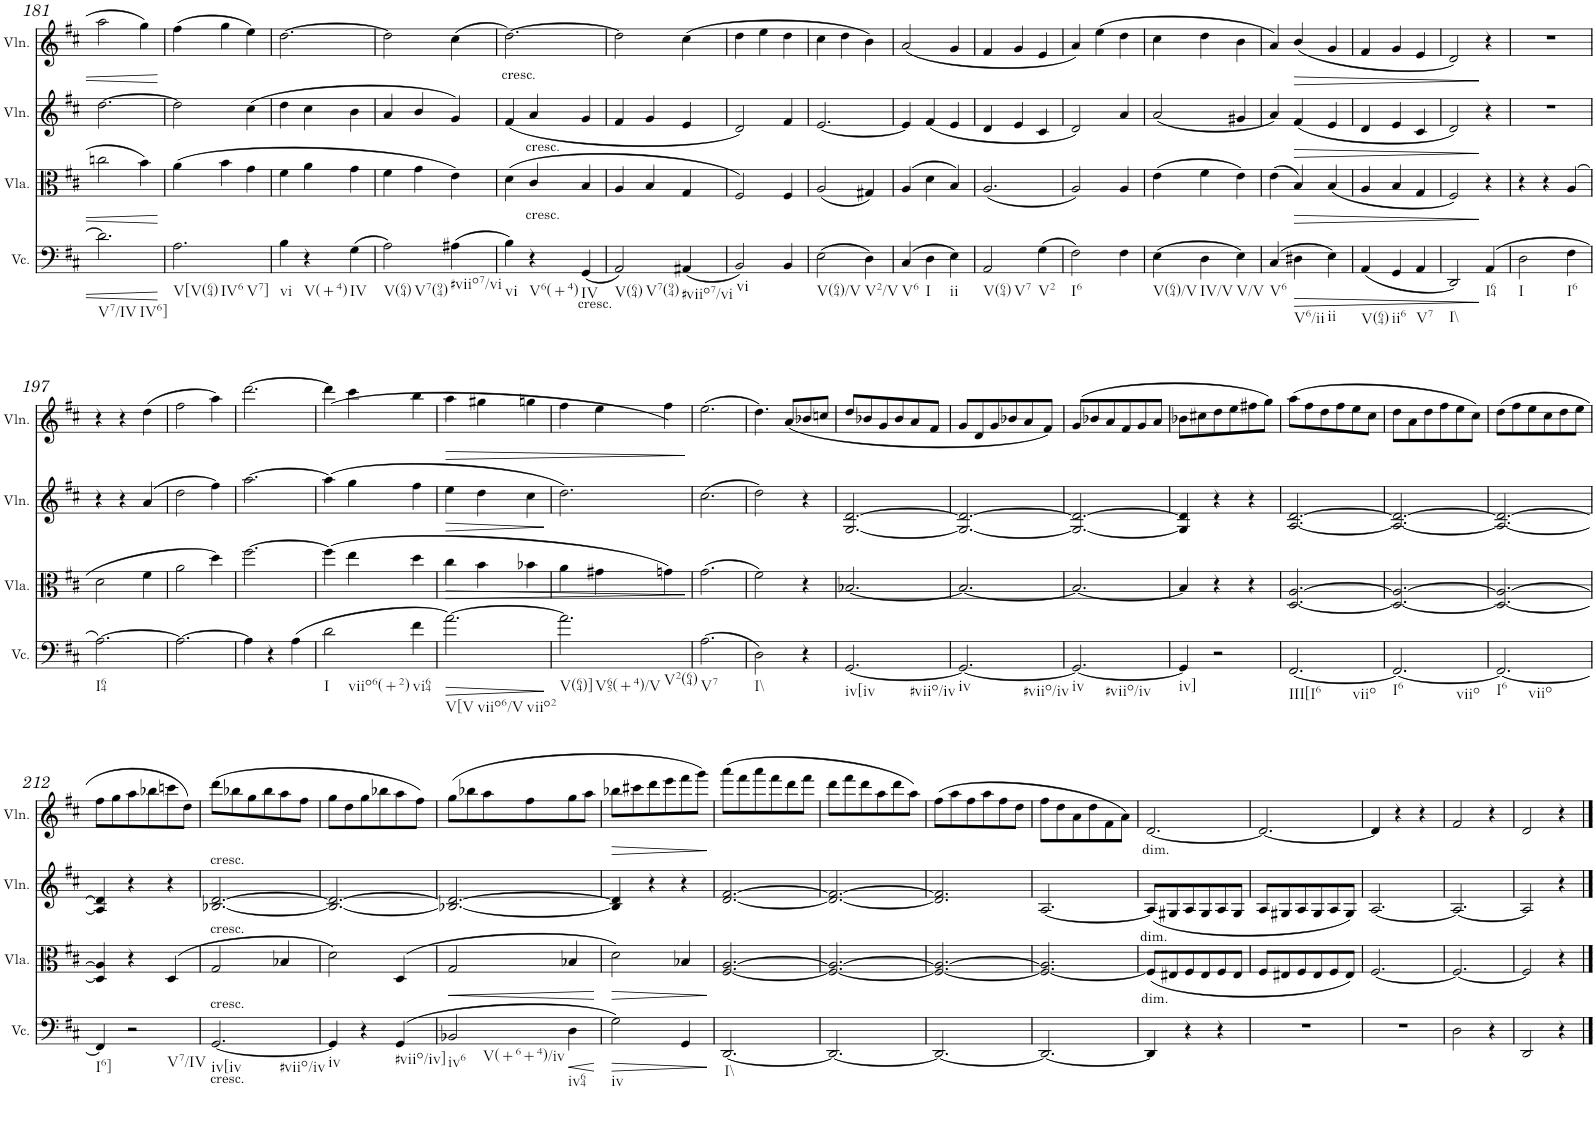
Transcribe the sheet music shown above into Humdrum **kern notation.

**kern	**dynam	**kern	**dynam	**kern	**dynam	**kern	**dynam
*part4	*part4	*part3	*part3	*part2	*part2	*part1	*part1
*staff4	*staff4	*staff3	*staff3	*staff2	*staff2	*staff1	*staff1
*I"Violoncello	*	*I"Viola	*	*I"Violin	*	*I"Violin	*
*I'Vc.	*	*I'Vla.	*	*I'Vln.	*	*I'Vln.	*
!!LO:PB:g=z
*clefF4	*	*clefC3	*	*clefG2	*	*clefG2	*
*k[f#c#]	*	*k[f#c#]	*	*k[f#c#]	*	*k[f#c#]	*
*M3/4	*	*M3/4	*	*M3/4	*	*M3/4	*
=181	=181	=181	=181	=181	=181	=181	=181
!LO:TX:b:t=V7/IV	!	!	!	!	!	!	!
!LO:TX:b:t=IV6]	!	!	!	!	!	!	!
2.d\]	.	2ccn\	.	[2.dd\	.	2aa\	.
.	.	4b\	.	.	.	4gg\	.
=182	=182	=182	=182	=182	=182	=182	=182
!LO:TX:b:t=V[V(64)	!	!	!	!	!	!	!
!LO:TX:b:t=IV6	!	!	!	!	!	!	!
!LO:TX:b:t=V7]	!	!	!	!	!	!	!
2.A\	.	(4a\	.	2dd\]	.	(4ff#\	.
.	.	4b\	.	.	.	4gg\	.
.	.	4g\	.	(4cc#\	.	4ee\)	.
=183	=183	=183	=183	=183	=183	=183	=183
!LO:TX:b:t=vi	!	!	!	!	!	!	!
4B\	.	4f#\	.	4dd\	.	[2.dd\	.
!LO:TX:b:t=V(+4)	!	!	!	!	!	!	!
4r	.	4a\	.	4cc#\	.	.	.
!LO:TX:b:t=IV	!	!	!	!	!	!	!
(4G\	.	4g\	.	4b\	.	.	.
=184	=184	=184	=184	=184	=184	=184	=184
!LO:TX:b:t=V(64)	!	!	!	!	!	!	!
!LO:TX:b:t=V7(94)	!	!	!	!	!	!	!
2A\)	.	4f#\	.	4a/	.	2dd\]	.
.	.	4g\	.	4b/	.	.	.
!LO:TX:b:t=#viio7/vi	!	!	!	!	!	!	!
(4A#X\	.	4e\)	.	4g/)	.	(4cc#\	.
=185	=185	=185	=185	=185	=185	=185	=185
!	!	!	!	!	!	!LO:TX:b:t=cresc.	!
!LO:TX:b:t=vi	!	!	!	!	!	!	!
4B\)	.	(4d\	.	(4f#/	.	[2.dd\)	.
!	!	!	!	!LO:TX:b:t=cresc.	!	!	!
!	!	!LO:TX:b:t=cresc.	!	!	!	!	!
!LO:TX:b:t=V6(+4)	!	!	!	!	!	!	!
4r	.	4c#/	.	4a/	.	.	.
!LO:TX:b:t=cresc.	!	!	!	!	!	!	!
!LO:TX:b:t=IV	!	!	!	!	!	!	!
(4GG/	.	4B/	.	4g/	.	.	.
=186	=186	=186	=186	=186	=186	=186	=186
!LO:TX:b:t=V(64)	!	!	!	!	!	!	!
!LO:TX:b:t=V7(94)	!	!	!	!	!	!	!
2AA/)	.	4A/	.	4f#/	.	2dd\]	.
.	.	4B/	.	4g/	.	.	.
!LO:TX:b:t=#viio7/vi	!	!	!	!	!	!	!
(4AA#X/	.	4G/	.	4e/	.	(4cc#\	.
=187	=187	=187	=187	=187	=187	=187	=187
!LO:TX:b:t=vi	!	!	!	!	!	!	!
2BB/)	.	2F#/)	.	2d/)	.	4dd\	.
.	.	.	.	.	.	4ee\	.
4BB/	.	4F#/	.	4f#/	.	4dd\	.
=188	=188	=188	=188	=188	=188	=188	=188
!LO:TX:b:t=V(64)/V	!	!	!	!	!	!	!
(2E\	.	(2A/	.	[2.e/	.	4cc#\	.
.	.	.	.	.	.	4dd\	.
!LO:TX:b:t=V2/V	!	!	!	!	!	!	!
4D\)	.	4G#X/)	.	.	.	4b\)	.
=189	=189	=189	=189	=189	=189	=189	=189
!LO:TX:b:t=V6	!	!	!	!	!	!	!
(4C#/	.	(4A/	.	4e/]	.	(2a/	.
!LO:TX:b:t=I	!	!	!	!	!	!	!
4D\	.	4d\	.	(4f#/	.	.	.
!LO:TX:b:t=ii	!	!	!	!	!	!	!
4E\)	.	4B/)	.	4e/	.	4g/	.
=190	=190	=190	=190	=190	=190	=190	=190
!LO:TX:b:t=V(64)	!	!	!	!	!	!	!
!LO:TX:b:t=V7	!	!	!	!	!	!	!
2AA/	.	(2.A/	.	4d/	.	4f#/	.
.	.	.	.	4e/	.	4g/	.
!LO:TX:b:t=V2	!	!	!	!	!	!	!
(4G\	.	.	.	4c#/	.	4e/	.
=191	=191	=191	=191	=191	=191	=191	=191
!LO:TX:b:t=I6	!	!	!	!	!	!	!
2F#\)	.	2A/)	.	2d/)	.	4a/)	.
.	.	.	.	.	.	(4ee\	.
4F#\	.	4A/	.	4a/	.	4dd\	.
=192	=192	=192	=192	=192	=192	=192	=192
!LO:TX:b:t=V(64)/V	!	!	!	!	!	!	!
(4E\	.	(4e\	.	(2a/	.	4cc#\	.
!LO:TX:b:t=IV/V	!	!	!	!	!	!	!
4D\	.	4f#\	.	.	.	4dd\	.
!LO:TX:b:t=V/V	!	!	!	!	!	!	!
4E\)	.	4e\)	.	4g#X/	.	4b\	.
=193	=193	=193	=193	=193	=193	=193	=193
!LO:TX:b:t=V6	!	!	!	!	!	!	!
(4C#/	.	(4e\	.	4a/)	.	4a/)	.
!LO:TX:b:t=V6/ii	!	!	!	!	!	!	!
!	!LO:HP:b	!	!LO:HP:b	!	!LO:HP:b	!	!LO:HP:b
4D#X\	>	4B/)	>	(4f#/	>	(4b/	>
!LO:TX:b:t=ii	!	!	!	!	!	!	!
4E\)	.	(4B/	.	4e/	.	4g/	.
=194	=194	=194	=194	=194	=194	=194	=194
!LO:TX:b:t=V(64)	!	!	!	!	!	!	!
(4AA/	.	4A/	.	4d/	.	4f#/	.
!LO:TX:b:t=ii6	!	!	!	!	!	!	!
4GG/	.	4B/	.	4e/	.	4g/	.
!LO:TX:b:t=V7	!	!	!	!	!	!	!
4AA/	.	4G/	.	4c#/	.	4e/	.
=195	=195	=195	=195	=195	=195	=195	=195
!LO:TX:b:t=I\\	!	!	!	!	!	!	!
2DD/)	.	2F#/)	.	2d/)	.	2d/)	.
!LO:TX:b:t=I64	!	!	!	!	!	!	!
(4AA/	]	4r	]	4r	]	4r	]
=196	=196	=196	=196	=196	=196	=196	=196
!LO:TX:b:t=I	!	!	!	!	!	!	!
2D\	.	4r	.	2.r	.	2.r	.
.	.	4r	.	.	.	.	.
!LO:TX:b:t=I6	!	!	!	!	!	!	!
4F#\	.	(4A/	.	.	.	.	.
!!LO:LB:g=z
=197	=197	=197	=197	=197	=197	=197	=197
!LO:TX:b:t=I64	!	!	!	!	!	!	!
[2.A\)	.	2d\	.	4r	.	4r	.
.	.	.	.	4r	.	4r	.
.	.	4f#\	.	(>4a/	.	(4dd\	.
=198	=198	=198	=198	=198	=198	=198	=198
2.A\_	.	2a\	.	2dd\	.	2ff#\	.
.	.	4dd\)	.	4ff#\)	.	4aa\)	.
=199	=199	=199	=199	=199	=199	=199	=199
4A\]	.	[2.ff#\	.	[2.aa\	.	[2.ddd\	.
4r	.	.	.	.	.	.	.
(4A\	.	.	.	.	.	.	.
=200	=200	=200	=200	=200	=200	=200	=200
!LO:TX:b:t=I	!	!	!	!	!	!	!
!LO:TX:b:t=viio6(+2)	!	!	!	!	!	!	!
2d\	.	(4ff#\]	.	(4aa\]	.	(4ddd\]	.
.	.	4ee\	.	4gg\	.	4ccc#\	.
!LO:TX:b:t=vi64	!	!	!	!	!	!	!
4f#\	.	4dd\	.	4ff#\	.	4bb\	.
=201	=201	=201	=201	=201	=201	=201	=201
!LO:TX:b:t=V[V	!	!	!	!	!	!	!
!LO:TX:b:t=viio6/V	!	!	!	!	!	!	!
!LO:TX:b:t=viio2	!	!	!	!	!	!	!
!	!LO:HP:b	!	!LO:HP:b	!	!LO:HP:b	!	!LO:HP:b
[2.a\)	>	4cc#\	>	4ee\	>	4aa\	>
.	.	4b\	.	4dd\	.	4gg#X\	.
.	.	4b-X\	.	4cc#\	.	4ggn\	.
.	]	.	.	.	]	.	.
=202	=202	=202	=202	=202	=202	=202	=202
!LO:TX:b:t=V(64)]	!	!	!	!	!	!	!
!LO:TX:b:t=V65(+4)/V	!	!	!	!	!	!	!
!LO:TX:b:t=V2(64)	!	!	!	!	!	!	!
2.a\]	.	4a\	.	2.dd\)	.	4ff#\	.
.	.	4g#X\	.	.	.	4ee\	.
.	.	4gn\)	.	.	.	4ff#\)	.
.	.	.	]	.	.	.	]
=203	=203	=203	=203	=203	=203	=203	=203
!LO:TX:b:t=V7	!	!	!	!	!	!	!
(2.A\	.	(2.g\	.	(2.cc#\	.	(2.ee\	.
=204	=204	=204	=204	=204	=204	=204	=204
!LO:TX:b:t=I\\	!	!	!	!	!	!	!
2D\)	.	2f#\)	.	2dd\)	.	4.dd\)	.
.	.	.	.	.	.	(8a/L	.
4r	.	4r	.	4r	.	8b-X/	.
.	.	.	.	.	.	8ccn/J	.
=205	=205	=205	=205	=205	=205	=205	=205
!LO:TX:b:t=iv[iv	!	!	!	!	!	!	!
!LO:TX:b:t=#viio/iv	!	!	!	!	!	!	!
[2.GG/	.	[2.B-X/	.	[2.G/ [2.d/	.	8dd/L	.
.	.	.	.	.	.	8b-X/	.
.	.	.	.	.	.	8g/	.
.	.	.	.	.	.	8b-/	.
.	.	.	.	.	.	8a/	.
.	.	.	.	.	.	8f#/J	.
=206	=206	=206	=206	=206	=206	=206	=206
!LO:TX:b:t=iv	!	!	!	!	!	!	!
!LO:TX:b:t=#viio/iv	!	!	!	!	!	!	!
2.GG/_	.	2.B-/_	.	2.G/_ 2.d/_	.	8g/L	.
.	.	.	.	.	.	8d/	.
.	.	.	.	.	.	8g/	.
.	.	.	.	.	.	8b-X/	.
.	.	.	.	.	.	8a/	.
.	.	.	.	.	.	8f#/J)	.
=207	=207	=207	=207	=207	=207	=207	=207
!LO:TX:b:t=iv	!	!	!	!	!	!	!
!LO:TX:b:t=#viio/iv	!	!	!	!	!	!	!
2.GG/_	.	2.B-/_	.	2.G/_ 2.d/_	.	(8g/L	.
.	.	.	.	.	.	8b-X/	.
.	.	.	.	.	.	8a/	.
.	.	.	.	.	.	8f#/	.
.	.	.	.	.	.	8g/	.
.	.	.	.	.	.	8a/J	.
=208	=208	=208	=208	=208	=208	=208	=208
!LO:TX:b:t=iv]	!	!	!	!	!	!	!
4GG/]	.	4B-/]	.	4G/] 4d/]	.	8b-X\L	.
.	.	.	.	.	.	8cc#X\	.
2r	.	4r	.	4r	.	8dd\	.
.	.	.	.	.	.	8ee\	.
.	.	4r	.	4r	.	8ff#X\	.
.	.	.	.	.	.	8gg\J)	.
=209	=209	=209	=209	=209	=209	=209	=209
!LO:TX:b:t=III[I6	!	!	!	!	!	!	!
!LO:TX:b:t=viio	!	!	!	!	!	!	!
[2.FF#/	.	[2.D/ [2.A/	.	[2.A/ [2.d/	.	(8aa\L	.
.	.	.	.	.	.	8ff#\	.
.	.	.	.	.	.	8dd\	.
.	.	.	.	.	.	8ff#\	.
.	.	.	.	.	.	8ee\	.
.	.	.	.	.	.	8cc#\J	.
=210	=210	=210	=210	=210	=210	=210	=210
!LO:TX:b:t=I6	!	!	!	!	!	!	!
!LO:TX:b:t=viio	!	!	!	!	!	!	!
2.FF#/_	.	2.D/_ 2.A/_	.	2.A/_ 2.d/_	.	8dd\L	.
.	.	.	.	.	.	8a\	.
.	.	.	.	.	.	8dd\	.
.	.	.	.	.	.	8ff#\	.
.	.	.	.	.	.	8ee\	.
.	.	.	.	.	.	8cc#\J)	.
=211	=211	=211	=211	=211	=211	=211	=211
!LO:TX:b:t=I6	!	!	!	!	!	!	!
!LO:TX:b:t=viio	!	!	!	!	!	!	!
2.FF#/_	.	2.D/_ 2.A/_	.	2.A/_ 2.d/_	.	(8dd\L	.
.	.	.	.	.	.	8ff#\	.
.	.	.	.	.	.	8ee\	.
.	.	.	.	.	.	8cc#\	.
.	.	.	.	.	.	8dd\	.
.	.	.	.	.	.	8ee\J	.
!!LO:LB:g=z
=212	=212	=212	=212	=212	=212	=212	=212
!LO:TX:b:t=I6]	!	!	!	!	!	!	!
4FF#/]	.	4D/] 4A/]	.	4A/] 4d/]	.	8ff#\L	.
.	.	.	.	.	.	8gg\	.
!LO:TX:b:t=V7/IV	!	!	!	!	!	!	!
2r	.	4r	.	4r	.	8aa\	.
.	.	.	.	.	.	8bb-X\	.
.	.	(4D/	.	4r	.	8cccn\	.
.	.	.	.	.	.	8dd\J)	.
=213	=213	=213	=213	=213	=213	=213	=213
!	!	!	!	!	!	!LO:TX:b:t=cresc.	!
!	!	!	!	!LO:TX:b:t=cresc.	!	!	!
!	!	!LO:TX:b:t=cresc.	!	!	!	!	!
!LO:TX:b:t=cresc.	!	!	!	!	!	!	!
!LO:TX:b:t=iv[iv	!	!	!	!	!	!	!
!LO:TX:b:t=#viio/iv	!	!	!	!	!	!	!
[2.GG/	.	2G/	.	[2.B-X/ [2.d/	.	(8ddd\L	.
.	.	.	.	.	.	8bb-X\	.
.	.	.	.	.	.	8gg\	.
.	.	.	.	.	.	8bb-\	.
.	.	4B-X/	.	.	.	8aa\	.
.	.	.	.	.	.	8ff#\J	.
=214	=214	=214	=214	=214	=214	=214	=214
!LO:TX:b:t=iv	!	!	!	!	!	!	!
4GG/]	.	2d\)	.	2.B-/_ 2.d/_	.	8gg\L	.
.	.	.	.	.	.	8dd\	.
4r	.	.	.	.	.	8gg\	.
.	.	.	.	.	.	8bb-X\	.
!LO:TX:b:t=#viio/iv]	!	!	!	!	!	!	!
(4GG/	.	(4D/	.	.	.	8aa\	.
.	.	.	.	.	.	8ff#\J)	.
=215	=215	=215	=215	=215	=215	=215	=215
!LO:TX:b:t=iv6	!	!	!	!	!	!	!
!LO:TX:b:t=V(+6+4)/iv	!	!	!	!	!	!	!
!	!	!	!LO:HP:b	!	!	!	!
2BB-X/	.	2G/	<	2.B-X/_ 2.d/_	.	(8gg\L	.
.	.	.	.	.	.	8bb-X\	.
.	.	.	.	.	.	8aa\	.
.	.	.	.	.	.	8ff#\	.
!LO:TX:b:t=iv64	!	!	!	!	!	!	!
!	!LO:HP:b	!	!	!	!	!	!
4D\	<	4B-X/	.	.	.	8gg\	.
.	.	.	.	.	.	8aa\J	.
.	[	.	[	.	.	.	.
=216	=216	=216	=216	=216	=216	=216	=216
!LO:TX:b:t=iv	!	!	!	!	!	!	!
!	!LO:HP:b	!	!LO:HP:b	!	!	!	!LO:HP:b
2G\)	>	2d\)	>	4B-/] 4d/]	.	8bb-X\L	>
.	.	.	.	.	.	8ccc#X\	.
.	.	.	.	4r	.	8ddd\	.
.	.	.	.	.	.	8eee\	.
4GG/	.	4B-X/	.	4r	.	8fff#\	.
.	.	.	.	.	.	8ggg\J)	.
.	]	.	]	.	.	.	]
=217	=217	=217	=217	=217	=217	=217	=217
!LO:TX:b:t=I\\	!	!	!	!	!	!	!
[2.DD/	.	[2.F#/ [2.A/	.	[2.d/ [2.f#/	.	(8aaa\L	.
.	.	.	.	.	.	8fff#\	.
.	.	.	.	.	.	8aaa\	.
.	.	.	.	.	.	8fff#\	.
.	.	.	.	.	.	8ddd\	.
.	.	.	.	.	.	8fff#\J	.
=218	=218	=218	=218	=218	=218	=218	=218
2.DD/_	.	2.F#/_ 2.A/_	.	2.d/_ 2.f#/_	.	8ddd\L	.
.	.	.	.	.	.	8fff#\	.
.	.	.	.	.	.	8ddd\	.
.	.	.	.	.	.	8aa\	.
.	.	.	.	.	.	8ddd\	.
.	.	.	.	.	.	8aa\J)	.
=219	=219	=219	=219	=219	=219	=219	=219
2.DD/_	.	2.F#/_ 2.A/_	.	2.d/] 2.f#/]	.	(8ff#\L	.
.	.	.	.	.	.	8aa\	.
.	.	.	.	.	.	8ff#\	.
.	.	.	.	.	.	8aa\	.
.	.	.	.	.	.	8ff#\	.
.	.	.	.	.	.	8dd\J	.
=220	=220	=220	=220	=220	=220	=220	=220
2.DD/_	.	2.F#/_ 2.A/]	.	[2.A/	.	8ff#\L	.
.	.	.	.	.	.	8dd\	.
.	.	.	.	.	.	8a\	.
.	.	.	.	.	.	8dd\	.
.	.	.	.	.	.	8f#\	.
.	.	.	.	.	.	8a\J)	.
=221	=221	=221	=221	=221	=221	=221	=221
!	!	!	!	!	!	!LO:TX:b:t=dim.	!
!	!	!	!	!LO:TX:b:t=dim.	!	!	!
!	!	!LO:TX:b:t=dim.	!	!	!	!	!
4DD/]	.	(8F#/L]	.	(8A/L]	.	[2.d/	.
.	.	8E#X/	.	8G#X/	.	.	.
4r	.	8F#/	.	8A/	.	.	.
.	.	8E#/	.	8G#/	.	.	.
4r	.	8F#/	.	8A/	.	.	.
.	.	8E#/J	.	8G#/J	.	.	.
=222	=222	=222	=222	=222	=222	=222	=222
2.r	.	8F#/L	.	8A/L	.	2.d/_	.
.	.	8E#X/	.	8G#X/	.	.	.
.	.	8F#/	.	8A/	.	.	.
.	.	8E#/	.	8G#/	.	.	.
.	.	8F#/	.	8A/	.	.	.
.	.	8E#/J)	.	8G#/J)	.	.	.
=223	=223	=223	=223	=223	=223	=223	=223
2.r	.	[2.F#/	.	[2.A/	.	4d/]	.
.	.	.	.	.	.	4r	.
.	.	.	.	.	.	4r	.
=224	=224	=224	=224	=224	=224	=224	=224
2D\	.	2.F#/_	.	2.A/_	.	2f#/	.
4r	.	.	.	.	.	4r	.
=225	=225	=225	=225	=225	=225	=225	=225
2DD/	.	2F#/]	.	2A/]	.	2d/	.
4r	.	4r	.	4r	.	4r	.
==	==	==	==	==	==	==	==
*-	*-	*-	*-	*-	*-	*-	*-
